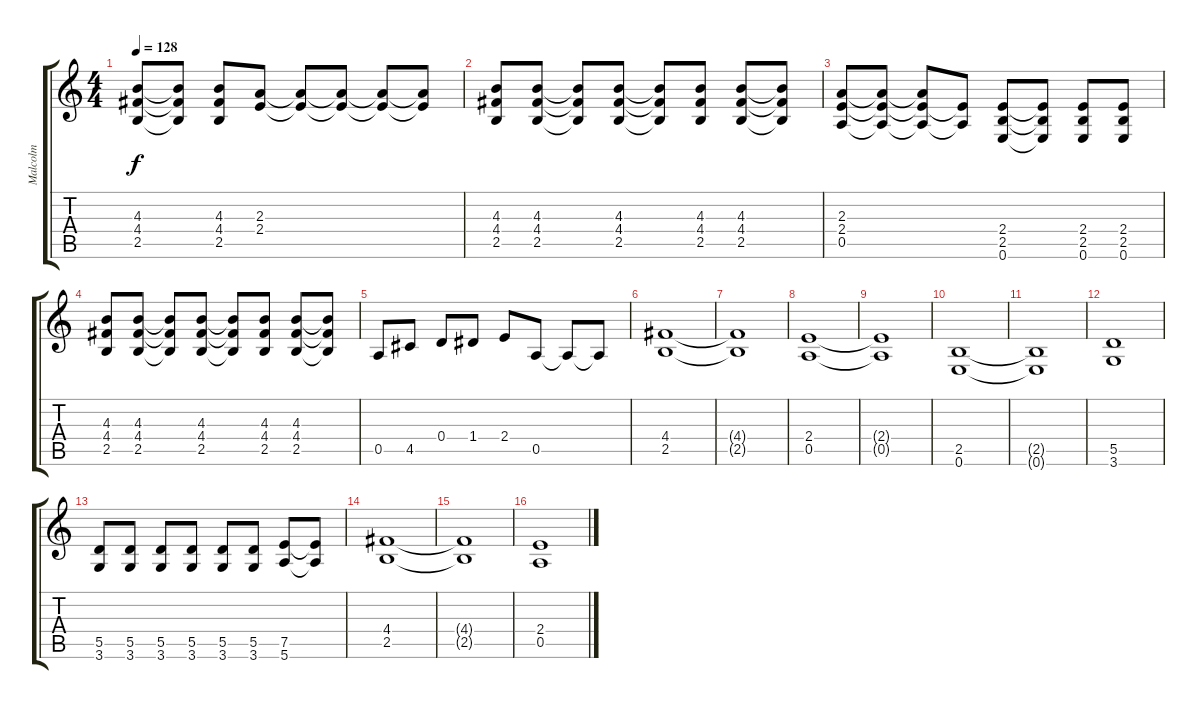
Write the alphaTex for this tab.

\track ("Malcolm" "Malcolm") {instrument distortionguitar}
\staff {score tabs}
\tuning (E4 B3 G3 D3 A2 E2) {hide}
\ts (4 4)
\tempo 128
\clef g2
\ks c
(4.3 4.4 2.5).8{dy f} (4.3{t} 4.4{t} 2.5{t}).8 (4.3 4.4 2.5).8 (2.3 2.4).8 (2.3{t} 2.4{t}).8 (2.3{t} 2.4{t}).8 (2.3{t} 2.4{t}).8 (2.3{t} 2.4{t}).8 |
(4.3 4.4 2.5).8 (4.3 4.4 2.5).8 (4.3{t} 4.4{t} 2.5{t}).8 (4.3 4.4 2.5).8 (4.3{t} 4.4{t} 2.5{t}).8 (4.3 4.4 2.5).8 (4.3 4.4 2.5).8 (4.3{t} 4.4{t} 2.5{t}).8 |
(2.3 2.4 0.5).8 (2.3{t} 2.4{t} 0.5{t}).8 (2.3{t} 2.4{t} 0.5{t}).8 (2.4{t} 0.5{t}).8 (2.4 2.5 0.6).8 (2.4{t} 2.5{t} 0.6{t}).8 (2.4 2.5 0.6).8 (2.4 2.5 0.6).8 |
(4.3 4.4 2.5).8 (4.3 4.4 2.5).8 (4.3{t} 4.4{t} 2.5{t}).8 (4.3 4.4 2.5).8 (4.3{t} 4.4{t} 2.5{t}).8 (4.3 4.4 2.5).8 (4.3 4.4 2.5).8 (4.3{t} 4.4{t} 2.5{t}).8 |
0.5.8 4.5.8 0.4.8 1.4.8 2.4.8 0.5.8 0.5{t}.8 0.5{t}.8 |
(4.4 2.5).1 |
(4.4{t} 2.5{t}).1 |
(2.4 0.5).1 |
(2.4{t} 0.5{t}).1 |
(2.5 0.6).1 |
(2.5{t} 0.6{t}).1 |
(5.5 3.6).1 |
(5.5 3.6).8 (5.5 3.6).8 (5.5 3.6).8 (5.5 3.6).8 (5.5 3.6).8 (5.5 3.6).8 (7.5 5.6).8 (7.5{t} 5.6{t}).8 |
(4.4 2.5).1 |
(4.4{t} 2.5{t}).1 |
(2.4 0.5).1
